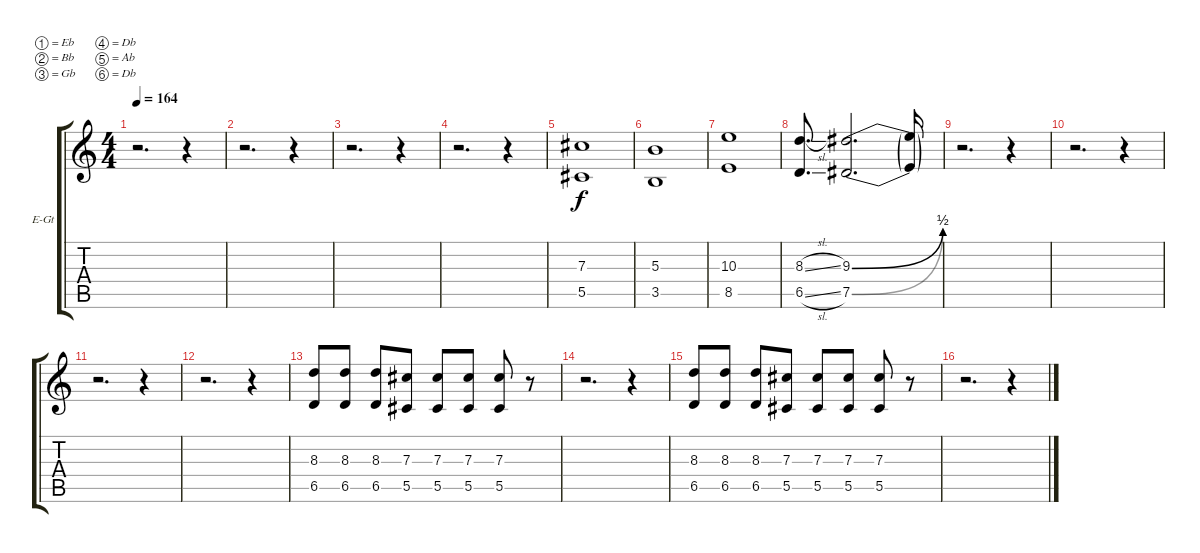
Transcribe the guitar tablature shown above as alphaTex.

\bracketExtendMode groupsimilarinstruments
\firstSystemTrackNameOrientation horizontal
\otherSystemsTrackNameOrientation horizontal
\track ("Electric Guitar 2" "E-Gt") {instrument distortionguitar}
\staff {score tabs}
\tuning (Eb4 Bb3 Gb3 Db3 Ab2 Db2)
\ts (4 4)
\tempo 164
\clef g2
\ks c
r.2{d dy f} r.4 |
r.2{d} r.4 |
r.2{d} r.4 |
r.2{d} r.4 |
(5.5 7.3).1 |
(3.5 5.3).1 |
(8.5 10.3).1 |
(6.5{sl} 8.3{sl}).8{d} (7.5{be (bend 0 0 15 2)} 9.3{be (bend 0 0 14.399999999999999 2)}).2{d} (9.3{t} 7.5{t}).16 |
r.2{d} r.4 |
r.2{d} r.4 |
r.2{d} r.4 |
r.2{d} r.4 |
(6.5 8.3).8 (6.5 8.3).8 (6.5 8.3).8 (5.5 7.3).8 (5.5 7.3).8 (5.5 7.3).8 (5.5 7.3).8 r.8 |
r.2{d} r.4 |
(6.5 8.3).8 (6.5 8.3).8 (6.5 8.3).8 (5.5 7.3).8 (5.5 7.3).8 (5.5 7.3).8 (5.5 7.3).8 r.8 |
r.2{d} r.4
